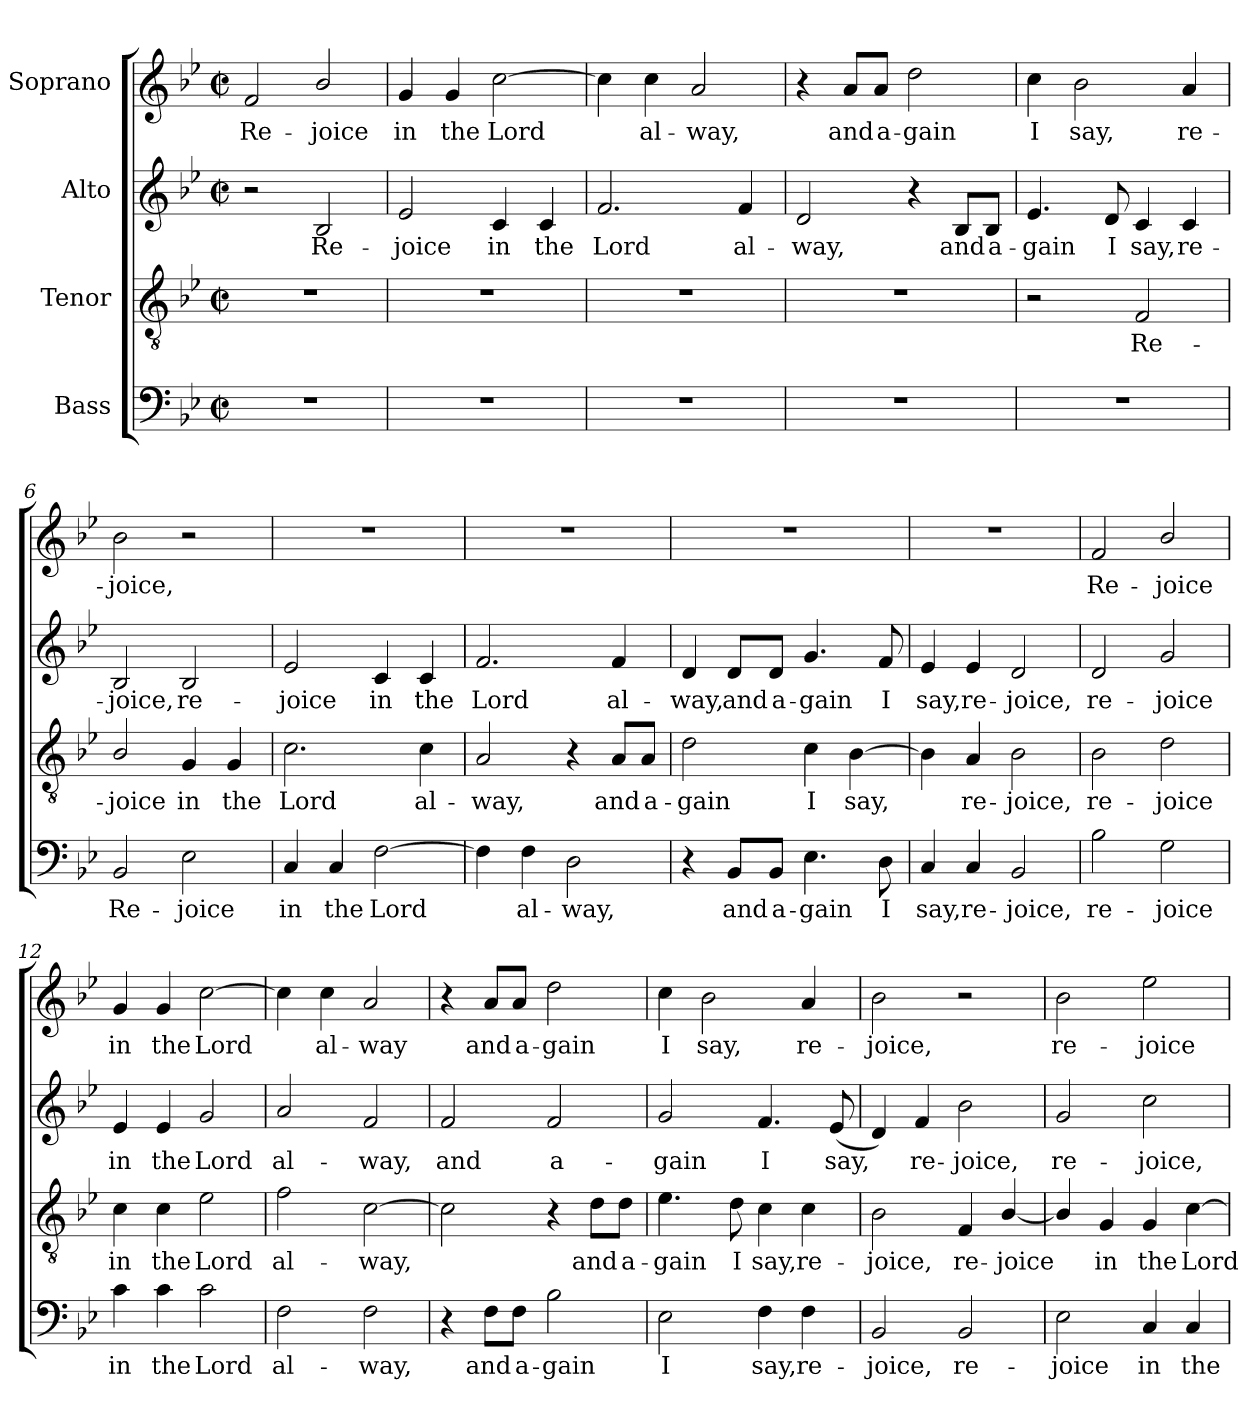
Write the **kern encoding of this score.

**kern	**text	**kern	**text	**kern	**text	**kern	**text
*part4	*part4	*part3	*part3	*part2	*part2	*part1	*part1
*staff4	*staff4	*staff3	*staff3	*staff2	*staff2	*staff1	*staff1
*I"Bass	*	*I"Tenor	*	*I"Alto	*	*I"Soprano	*
*clefF4	*	*clefGv2	*	*clefG2	*	*clefG2	*
*k[b-e-]	*	*k[b-e-]	*	*k[b-e-]	*	*k[b-e-]	*
*B-:	*	*B-:	*	*B-:	*	*B-:	*
*M2/2	*	*M2/2	*	*M2/2	*	*M2/2	*
*met(c|)	*	*met(c|)	*	*met(c|)	*	*met(c|)	*
=1	=1	=1	=1	=1	=1	=1	=1
!	!	!	!	!	!	!	!LO:LY:b
1r	.	1r	.	2r	.	2f/	Re-
!	!	!	!	!	!LO:LY:b	!	!LO:LY:b
.	.	.	.	2B-/	Re-	2b-/	-joice
=2	=2	=2	=2	=2	=2	=2	=2
!	!	!	!	!	!LO:LY:b	!	!LO:LY:b
1r	.	1r	.	2e-/	-joice	4g/	in
!	!	!	!	!	!	!	!LO:LY:b
.	.	.	.	.	.	4g/	the
!	!	!	!	!	!LO:LY:b	!	!LO:LY:b
.	.	.	.	4c/	in	[2cc\	Lord
!	!	!	!	!	!LO:LY:b	!	!
.	.	.	.	4c/	the	.	.
=3	=3	=3	=3	=3	=3	=3	=3
!	!	!	!	!	!LO:LY:b	!	!
1r	.	1r	.	2.f/	Lord	4cc\]	.
!	!	!	!	!	!	!	!LO:LY:b
.	.	.	.	.	.	4cc\	al-
!	!	!	!	!	!	!	!LO:LY:b
.	.	.	.	.	.	2a/	-way,
!	!	!	!	!	!LO:LY:b	!	!
.	.	.	.	4f/	al-	.	.
=4	=4	=4	=4	=4	=4	=4	=4
!	!	!	!	!	!LO:LY:b	!	!
1r	.	1r	.	2d/	-way,	4r	.
!	!	!	!	!	!	!	!LO:LY:b
.	.	.	.	.	.	8a/L	and
!	!	!	!	!	!	!	!LO:LY:b
.	.	.	.	.	.	8a/J	a-
!	!	!	!	!	!	!	!LO:LY:b
.	.	.	.	4r	.	2dd\	-gain
!	!	!	!	!	!LO:LY:b	!	!
.	.	.	.	8B-/L	and	.	.
!	!	!	!	!	!LO:LY:b	!	!
.	.	.	.	8B-/J	a-	.	.
=5	=5	=5	=5	=5	=5	=5	=5
!	!	!	!	!	!LO:LY:b	!	!LO:LY:b
1r	.	2r	.	4.e-/	-gain	4cc\	I
!	!	!	!	!	!	!	!LO:LY:b
.	.	.	.	.	.	2b-\	say,
!	!	!	!	!	!LO:LY:b	!	!
.	.	.	.	8d/	I	.	.
!	!	!	!LO:LY:b	!	!LO:LY:b	!	!
.	.	2F/	Re-	4c/	say,	.	.
!	!	!	!	!	!LO:LY:b	!	!LO:LY:b
.	.	.	.	4c/	re-	4a/	re-
!!LO:LB:g=z
=6	=6	=6	=6	=6	=6	=6	=6
!	!LO:LY:b	!	!LO:LY:b	!	!LO:LY:b	!	!LO:LY:b
2BB-/	Re-	2B-/	-joice	2B-/	-joice,	2b-\	-joice,
!	!LO:LY:b	!	!LO:LY:b	!	!LO:LY:b	!	!
2E-\	-joice	4G/	in	2B-/	re-	2r	.
!	!	!	!LO:LY:b	!	!	!	!
.	.	4G/	the	.	.	.	.
=7	=7	=7	=7	=7	=7	=7	=7
!	!LO:LY:b	!	!LO:LY:b	!	!LO:LY:b	!	!
4C/	in	2.c\	Lord	2e-/	-joice	1r	.
!	!LO:LY:b	!	!	!	!	!	!
4C/	the	.	.	.	.	.	.
!	!LO:LY:b	!	!	!	!LO:LY:b	!	!
[2F\	Lord	.	.	4c/	in	.	.
!	!	!	!LO:LY:b	!	!LO:LY:b	!	!
.	.	4c\	al-	4c/	the	.	.
=8	=8	=8	=8	=8	=8	=8	=8
!	!	!	!LO:LY:b	!	!LO:LY:b	!	!
4F\]	.	2A/	-way,	2.f/	Lord	1r	.
!	!LO:LY:b	!	!	!	!	!	!
4F\	al-	.	.	.	.	.	.
!	!LO:LY:b	!	!	!	!	!	!
2D\	-way,	4r	.	.	.	.	.
!	!	!	!LO:LY:b	!	!LO:LY:b	!	!
.	.	8A/L	and	4f/	al-	.	.
!	!	!	!LO:LY:b	!	!	!	!
.	.	8A/J	a-	.	.	.	.
=9	=9	=9	=9	=9	=9	=9	=9
!	!	!	!LO:LY:b	!	!LO:LY:b	!	!
4r	.	2d\	-gain	4d/	-way,	1r	.
!	!LO:LY:b	!	!	!	!LO:LY:b	!	!
8BB-/L	and	.	.	8d/L	and	.	.
!	!LO:LY:b	!	!	!	!LO:LY:b	!	!
8BB-/J	a-	.	.	8d/J	a-	.	.
!	!LO:LY:b	!	!LO:LY:b	!	!LO:LY:b	!	!
4.E-\	-gain	4c\	I	4.g/	-gain	.	.
!	!	!	!LO:LY:b	!	!	!	!
.	.	[4B-\	say,	.	.	.	.
!	!LO:LY:b	!	!	!	!LO:LY:b	!	!
8D\	I	.	.	8f/	I	.	.
=10	=10	=10	=10	=10	=10	=10	=10
!	!LO:LY:b	!	!	!	!LO:LY:b	!	!
4C/	say,	4B-\]	.	4e-/	say,	1r	.
!	!LO:LY:b	!	!LO:LY:b	!	!LO:LY:b	!	!
4C/	re-	4A/	re-	4e-/	re-	.	.
!	!LO:LY:b	!	!LO:LY:b	!	!LO:LY:b	!	!
2BB-/	-joice,	2B-\	-joice,	2d/	-joice,	.	.
!!LO:PB:g=z
=11	=11	=11	=11	=11	=11	=11	=11
!	!LO:LY:b	!	!LO:LY:b	!	!LO:LY:b	!	!LO:LY:b
2B-\	re-	2B-\	re-	2d/	re-	2f/	Re-
!	!LO:LY:b	!	!LO:LY:b	!	!LO:LY:b	!	!LO:LY:b
2G\	-joice	2d\	-joice	2g/	-joice	2b-/	-joice
=12	=12	=12	=12	=12	=12	=12	=12
!	!LO:LY:b	!	!LO:LY:b	!	!LO:LY:b	!	!LO:LY:b
4c\	in	4c\	in	4e-/	in	4g/	in
!	!LO:LY:b	!	!LO:LY:b	!	!LO:LY:b	!	!LO:LY:b
4c\	the	4c\	the	4e-/	the	4g/	the
!	!LO:LY:b	!	!LO:LY:b	!	!LO:LY:b	!	!LO:LY:b
2c\	Lord	2e-\	Lord	2g/	Lord	[2cc\	Lord
=13	=13	=13	=13	=13	=13	=13	=13
!	!LO:LY:b	!	!LO:LY:b	!	!LO:LY:b	!	!
2F\	al-	2f\	al-	2a/	al-	4cc\]	.
!	!	!	!	!	!	!	!LO:LY:b
.	.	.	.	.	.	4cc\	al-
!	!LO:LY:b	!	!LO:LY:b	!	!LO:LY:b	!	!LO:LY:b
2F\	-way,	[2c\	-way,	2f/	-way,	2a/	-way
=14	=14	=14	=14	=14	=14	=14	=14
!	!	!	!	!	!LO:LY:b	!	!
4r	.	2c\]	.	2f/	and	4r	.
!	!LO:LY:b	!	!	!	!	!	!LO:LY:b
8F\L	and	.	.	.	.	8a/L	and
!	!LO:LY:b	!	!	!	!	!	!LO:LY:b
8F\J	a-	.	.	.	.	8a/J	a-
!	!LO:LY:b	!	!	!	!LO:LY:b	!	!LO:LY:b
2B-\	-gain	4r	.	2f/	a-	2dd\	-gain
!	!	!	!LO:LY:b	!	!	!	!
.	.	8d\L	and	.	.	.	.
!	!	!	!LO:LY:b	!	!	!	!
.	.	8d\J	a-	.	.	.	.
=15	=15	=15	=15	=15	=15	=15	=15
!	!LO:LY:b	!	!LO:LY:b	!	!LO:LY:b	!	!LO:LY:b
2E-\	I	4.e-\	-gain	2g/	-gain	4cc\	I
!	!	!	!	!	!	!	!LO:LY:b
.	.	.	.	.	.	2b-\	say,
!	!	!	!LO:LY:b	!	!	!	!
.	.	8d\	I	.	.	.	.
!	!LO:LY:b	!	!LO:LY:b	!	!LO:LY:b	!	!
4F\	say,	4c\	say,	4.f/	I	.	.
!	!LO:LY:b	!	!LO:LY:b	!	!	!	!LO:LY:b
4F\	re-	4c\	re-	.	.	4a/	re-
!	!	!	!	!	!LO:LY:b	!	!
.	.	.	.	(<8e-/	say,	.	.
!!LO:LB:g=z
=16	=16	=16	=16	=16	=16	=16	=16
!	!LO:LY:b	!	!LO:LY:b	!	!	!	!LO:LY:b
2BB-/	-joice,	2B-\	-joice,	4d/)	.	2b-\	-joice,
!	!	!	!	!	!LO:LY:b	!	!
.	.	.	.	4f/	re-	.	.
!	!LO:LY:b	!	!LO:LY:b	!	!LO:LY:b	!	!
2BB-/	re-	4F/	re-	2b-\	-joice,	2r	.
!	!	!	!LO:LY:b	!	!	!	!
.	.	[4B-/	-joice	.	.	.	.
=17	=17	=17	=17	=17	=17	=17	=17
!	!LO:LY:b	!	!	!	!LO:LY:b	!	!LO:LY:b
2E-\	-joice	4B-/]	.	2g/	re-	2b-\	re-
!	!	!	!LO:LY:b	!	!	!	!
.	.	4G/	in	.	.	.	.
!	!LO:LY:b	!	!LO:LY:b	!	!LO:LY:b	!	!LO:LY:b
4C/	in	4G/	the	2cc\	-joice,	2ee-\	-joice
!	!LO:LY:b	!	!LO:LY:b	!	!	!	!
4C/	the	[4c\	Lord	.	.	.	.
=	=	=	=	=	=	=	=
*-	*-	*-	*-	*-	*-	*-	*-
